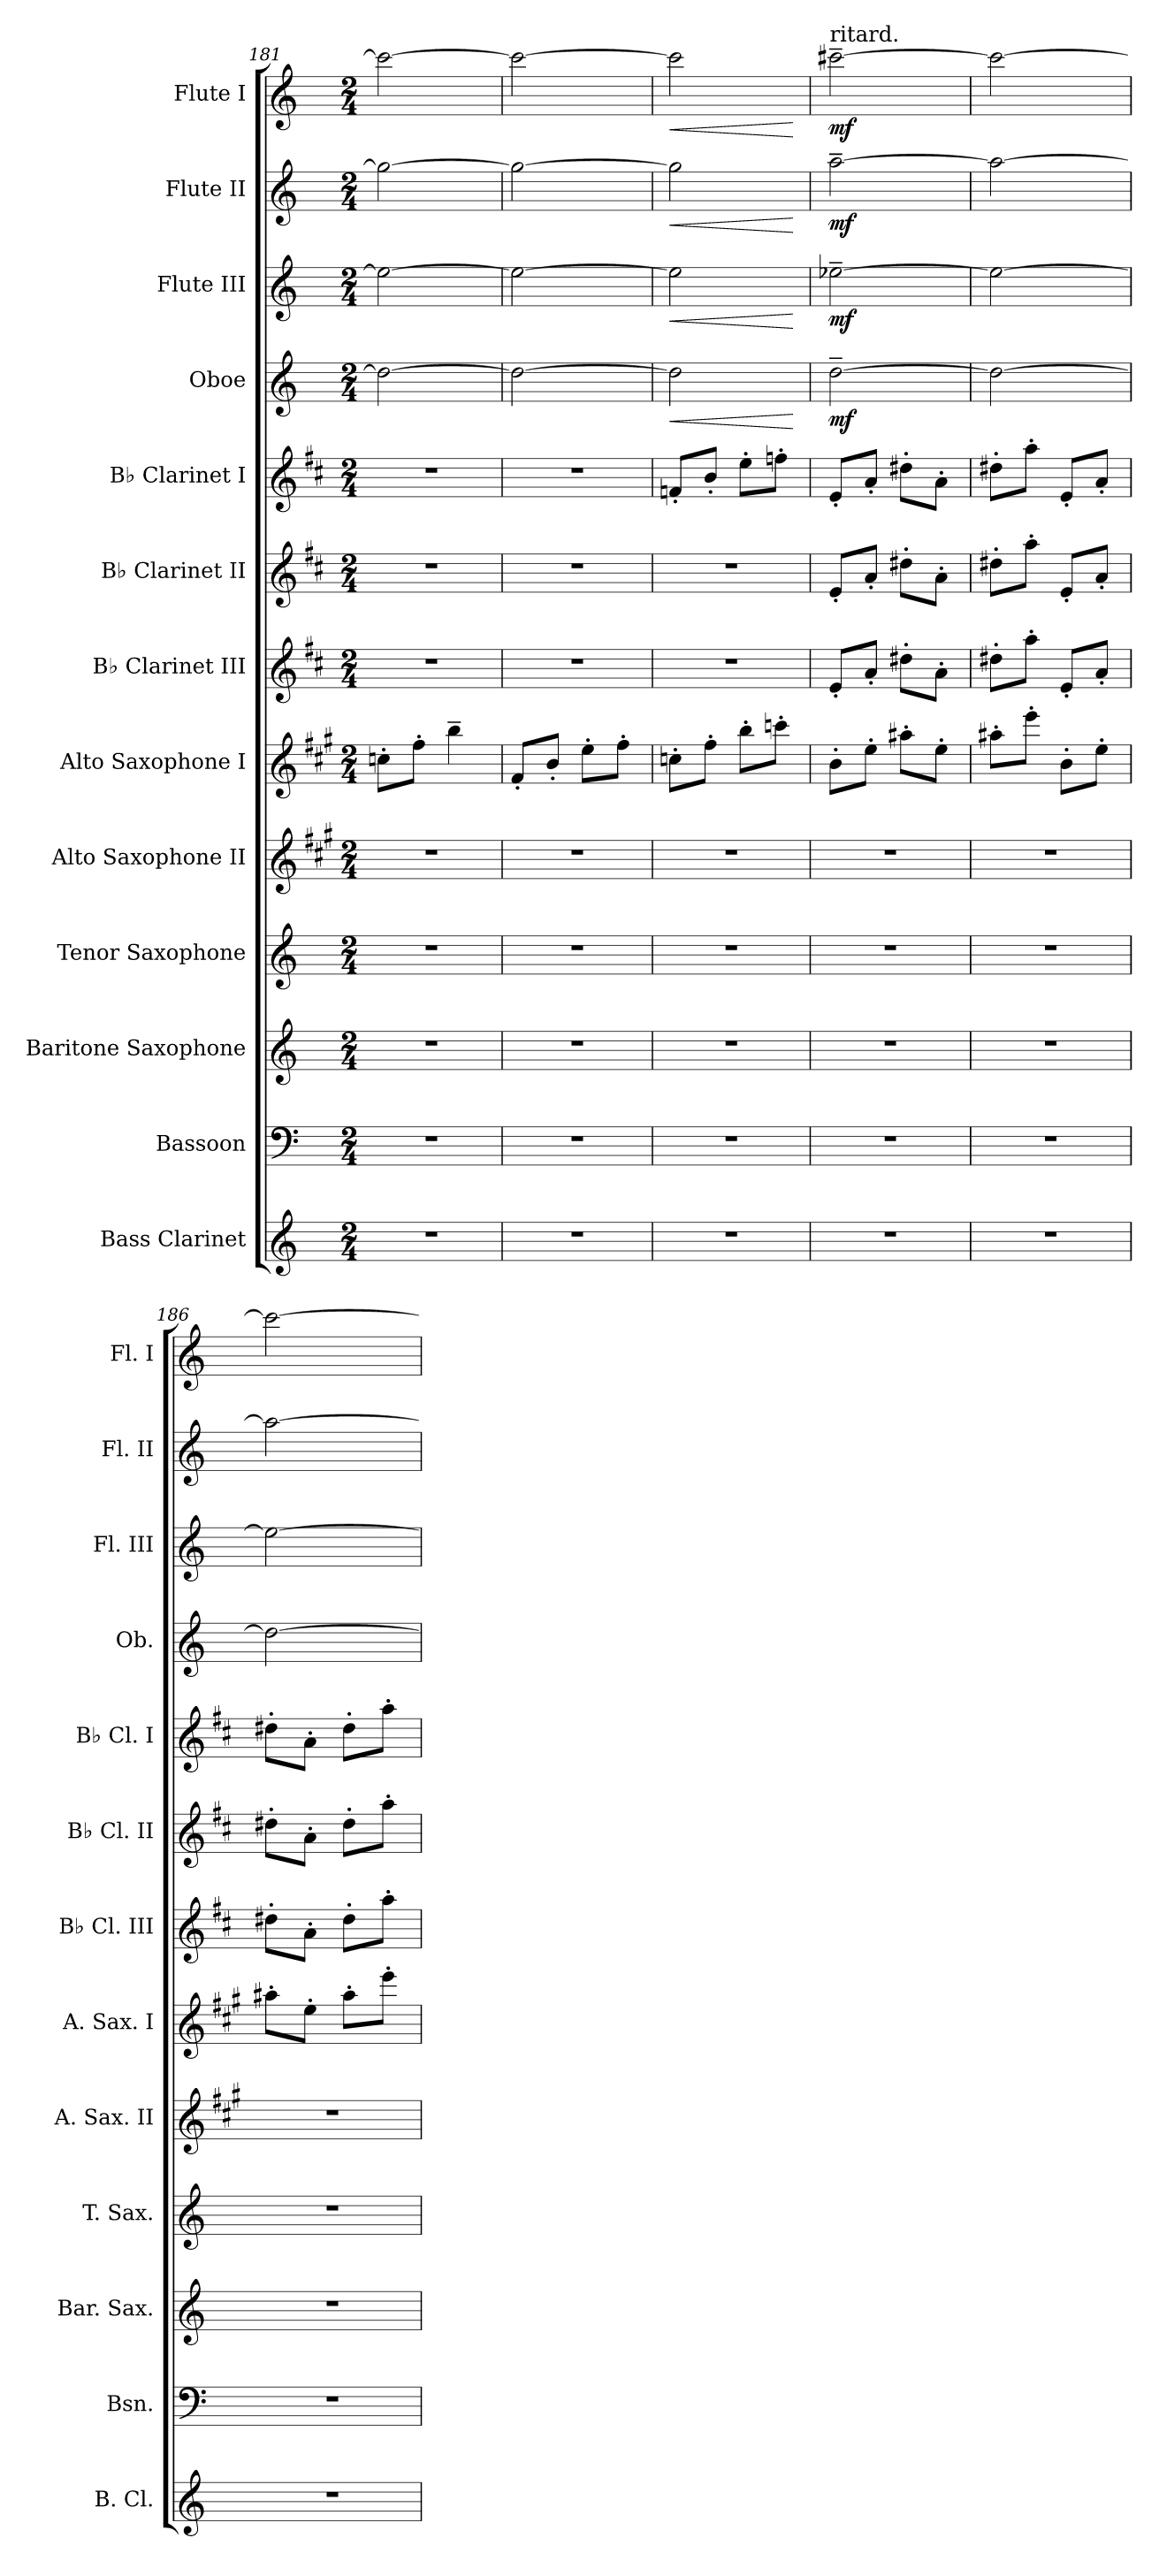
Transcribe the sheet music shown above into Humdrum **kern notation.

**kern	**kern	**kern	**kern	**kern	**kern	**kern	**kern	**kern	**kern	**dynam	**kern	**dynam	**kern	**dynam	**kern	**dynam
*part13	*part12	*part11	*part10	*part9	*part8	*part7	*part6	*part5	*part4	*part4	*part3	*part3	*part2	*part2	*part1	*part1
*staff13	*staff12	*staff11	*staff10	*staff9	*staff8	*staff7	*staff6	*staff5	*staff4	*staff4	*staff3	*staff3	*staff2	*staff2	*staff1	*staff1
*I"Bass Clarinet	*I"Bassoon	*I"Baritone Saxophone	*I"Tenor Saxophone	*I"Alto Saxophone II	*I"Alto Saxophone I	*I"B♭ Clarinet III	*I"B♭ Clarinet II	*I"B♭ Clarinet I	*I"Oboe	*	*I"Flute III	*	*I"Flute II	*	*I"Flute I	*
*I'B. Cl.	*I'Bsn.	*I'Bar. Sax.	*I'T. Sax.	*I'A. Sax. II	*I'A. Sax. I	*I'B♭ Cl. III	*I'B♭ Cl. II	*I'B♭ Cl. I	*I'Ob.	*	*I'Fl. III	*	*I'Fl. II	*	*I'Fl. I	*
*clefG2	*clefF4	*clefG2	*clefG2	*clefG2	*clefG2	*clefG2	*clefG2	*clefG2	*clefG2	*	*clefG2	*	*clefG2	*	*clefG2	*
*ITrd8c14	*	*ITrd12c21	*ITrd8c14	*ITrd5c9	*ITrd5c9	*ITrd1c2	*ITrd1c2	*ITrd1c2	*	*	*	*	*	*	*	*
*k[]	*k[]	*k[]	*k[]	*k[]	*k[]	*k[]	*k[]	*k[]	*k[]	*	*k[]	*	*k[]	*	*k[]	*
*M2/4	*M2/4	*M2/4	*M2/4	*M2/4	*M2/4	*M2/4	*M2/4	*M2/4	*M2/4	*	*M2/4	*	*M2/4	*	*M2/4	*
=181	=181	=181	=181	=181	=181	=181	=181	=181	=181	=181	=181	=181	=181	=181	=181	=181
2r	2r	2r	2r	2r	8e-X'\L	2r	2r	2r	2dd\_	.	2ee-\_	.	2gg\_	.	2ccc\_	.
.	.	.	.	.	8a'\J	.	.	.	.	.	.	.	.	.	.	.
.	.	.	.	.	4dd~\	.	.	.	.	.	.	.	.	.	.	.
=182	=182	=182	=182	=182	=182	=182	=182	=182	=182	=182	=182	=182	=182	=182	=182	=182
2r	2r	2r	2r	2r	8A'/L	2r	2r	2r	2dd\_	.	2ee-\_	.	2gg\_	.	2ccc\_	.
.	.	.	.	.	8d'/J	.	.	.	.	.	.	.	.	.	.	.
.	.	.	.	.	8g'\L	.	.	.	.	.	.	.	.	.	.	.
.	.	.	.	.	8a'\J	.	.	.	.	.	.	.	.	.	.	.
=183	=183	=183	=183	=183	=183	=183	=183	=183	=183	=183	=183	=183	=183	=183	=183	=183
!	!	!	!	!	!	!	!	!	!	!LO:HP:b	!	!LO:HP:b	!	!LO:HP:b	!	!LO:HP:b
2r	2r	2r	2r	2r	8e-X'\L	2r	2r	8e-X'/L	2dd\]	<	2ee-\]	<	2gg\]	<	2ccc\]	<
.	.	.	.	.	8a'\J	.	.	8a'/J	.	.	.	.	.	.	.	.
.	.	.	.	.	8dd'\L	.	.	8dd'\L	.	.	.	.	.	.	.	.
.	.	.	.	.	8ee-X'\J	.	.	8ee-X'\J	.	.	.	.	.	.	.	.
.	.	.	.	.	.	.	.	.	.	[	.	[	.	[	.	[
!!LO:PB:g=z
=184	=184	=184	=184	=184	=184	=184	=184	=184	=184	=184	=184	=184	=184	=184	=184	=184
!	!	!	!	!	!	!	!	!	!	!	!	!	!	!	!LO:TX:a:t=ritard.	!
!	!	!	!	!	!	!	!	!	!	!LO:DY:b	!	!LO:DY:b	!	!LO:DY:b	!	!LO:DY:b
2r	2r	2r	2r	2r	8d'\L	8d'/L	8d'/L	8d'/L	[2dd~\	mf	[2ee-X~\	mf	[2aa~\	mf	[2ccc#X~\	mf
.	.	.	.	.	8g'\J	8g'/J	8g'/J	8g'/J	.	.	.	.	.	.	.	.
.	.	.	.	.	8cc#X'\L	8cc#X'\L	8cc#X'\L	8cc#X'\L	.	.	.	.	.	.	.	.
.	.	.	.	.	8g'\J	8g'\J	8g'\J	8g'\J	.	.	.	.	.	.	.	.
=185	=185	=185	=185	=185	=185	=185	=185	=185	=185	=185	=185	=185	=185	=185	=185	=185
2r	2r	2r	2r	2r	8cc#X'\L	8cc#X'\L	8cc#X'\L	8cc#X'\L	2dd\_	.	2ee-\_	.	2aa\_	.	2ccc#\_	.
.	.	.	.	.	8gg'\J	8gg'\J	8gg'\J	8gg'\J	.	.	.	.	.	.	.	.
.	.	.	.	.	8d'\L	8d'/L	8d'/L	8d'/L	.	.	.	.	.	.	.	.
.	.	.	.	.	8g'\J	8g'/J	8g'/J	8g'/J	.	.	.	.	.	.	.	.
=186	=186	=186	=186	=186	=186	=186	=186	=186	=186	=186	=186	=186	=186	=186	=186	=186
2r	2r	2r	2r	2r	8cc#X'\L	8cc#X'\L	8cc#X'\L	8cc#X'\L	2dd\_	.	2ee-\_	.	2aa\_	.	2ccc#\_	.
.	.	.	.	.	8g'\J	8g'\J	8g'\J	8g'\J	.	.	.	.	.	.	.	.
.	.	.	.	.	8cc#'\L	8cc#'\L	8cc#'\L	8cc#'\L	.	.	.	.	.	.	.	.
.	.	.	.	.	8gg'\J	8gg'\J	8gg'\J	8gg'\J	.	.	.	.	.	.	.	.
=	=	=	=	=	=	=	=	=	=	=	=	=	=	=	=	=
*-	*-	*-	*-	*-	*-	*-	*-	*-	*-	*-	*-	*-	*-	*-	*-	*-
